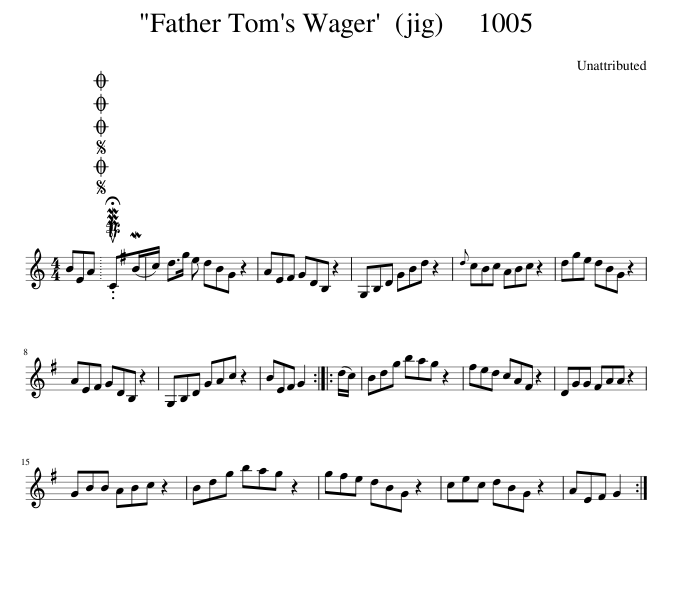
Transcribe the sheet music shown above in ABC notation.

X:1
L:1/8
M:4/4
I:linebreak $
K:C
V:1 treble
V:1
 BEA |SOSOOO .!fermata!PMTuC(MB/c/) | d>g e dBG z2 | AE^F GDB, z2 | G,B,D GBd z2 | %5
{d} cBc ABc z2 | dge dBG z2 |$ AE^F GDB, z2 | G,B,D GAc z2 | BE^F G2 :: %10
 (d/c/) | Bdg bag z2 | ^fed cA^F z2 | DGG ^FAA z2 |$ GBB ABc z2 | %15
 Bdg bag z2 | g^fe dBG z2 | cec dBG z2 | AE^F G2 :| %19
